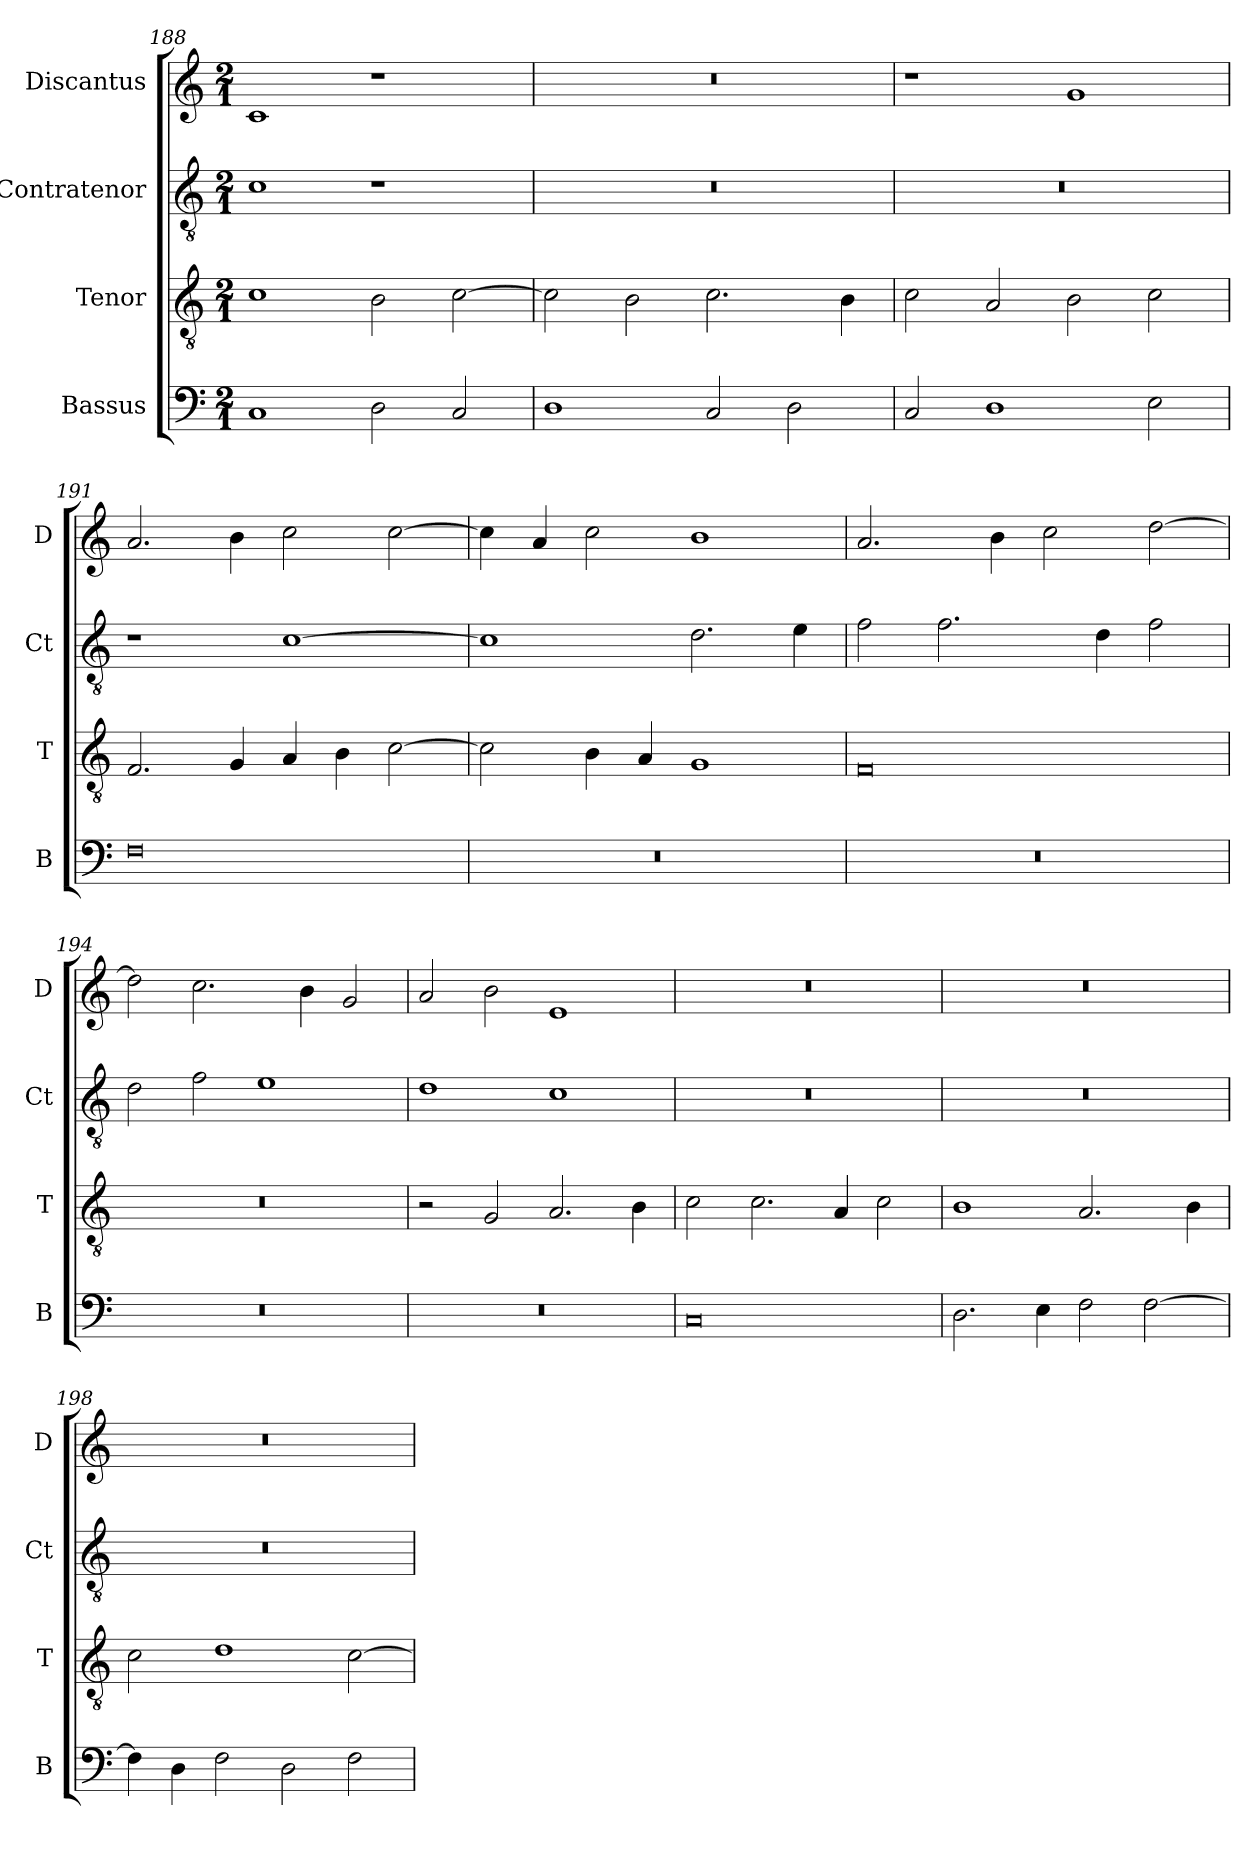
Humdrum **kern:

**kern	**kern	**kern	**kern
*part4	*part3	*part2	*part1
*staff4	*staff3	*staff2	*staff1
*I"Bassus	*I"Tenor	*I"Contratenor	*I"Discantus
*I'B	*I'T	*I'Ct	*I'D
*clefF4	*clefGv2	*clefGv2	*clefG2
*k[]	*k[]	*k[]	*k[]
*M2/1	*M2/1	*M2/1	*M2/1
=188	=188	=188	=188
1C	1c	1c	1c
2D\	2B\	1r	1r
2C/	[2c\	.	.
=189	=189	=189	=189
1D	2c\]	0r	0r
.	2B\	.	.
2C/	2.c\	.	.
2D\	.	.	.
.	4B\	.	.
=190	=190	=190	=190
2C/	2c\	0r	1r
1D	2A/	.	.
.	2B\	.	1g
2E\	2c\	.	.
=191	=191	=191	=191
0F	2.F/	1r	2.a/
.	4G/	.	4b\
.	4A/	[1c	2cc\
.	4B\	.	.
.	[2c\	.	[2cc\
=192	=192	=192	=192
0r	2c\]	1c]	4cc\]
.	.	.	4a/
.	4B\	.	2cc\
.	4A/	.	.
.	1G	2.d\	1b
.	.	4e\	.
=193	=193	=193	=193
0r	0F	2f\	2.a/
.	.	2.f\	.
.	.	.	4b\
.	.	.	2cc\
.	.	4d\	.
.	.	2f\	[2dd\
=194	=194	=194	=194
0r	0r	2d\	2dd\]
.	.	2f\	2.cc\
.	.	1e	.
.	.	.	4b\
.	.	.	2g/
=195	=195	=195	=195
0r	2r	1d	2a/
.	2G/	.	2b\
.	2.A/	1c	1e
.	4B\	.	.
=196	=196	=196	=196
0C	2c\	0r	0r
.	2.c\	.	.
.	4A/	.	.
.	2c\	.	.
=197	=197	=197	=197
2.D\	1B	0r	0r
4E\	.	.	.
2F\	2.A/	.	.
[2F\	.	.	.
.	4B\	.	.
=198	=198	=198	=198
4F\]	2c\	0r	0r
4D\	.	.	.
2F\	1d	.	.
2D\	.	.	.
2F\	[2c\	.	.
=	=	=	=
*-	*-	*-	*-
